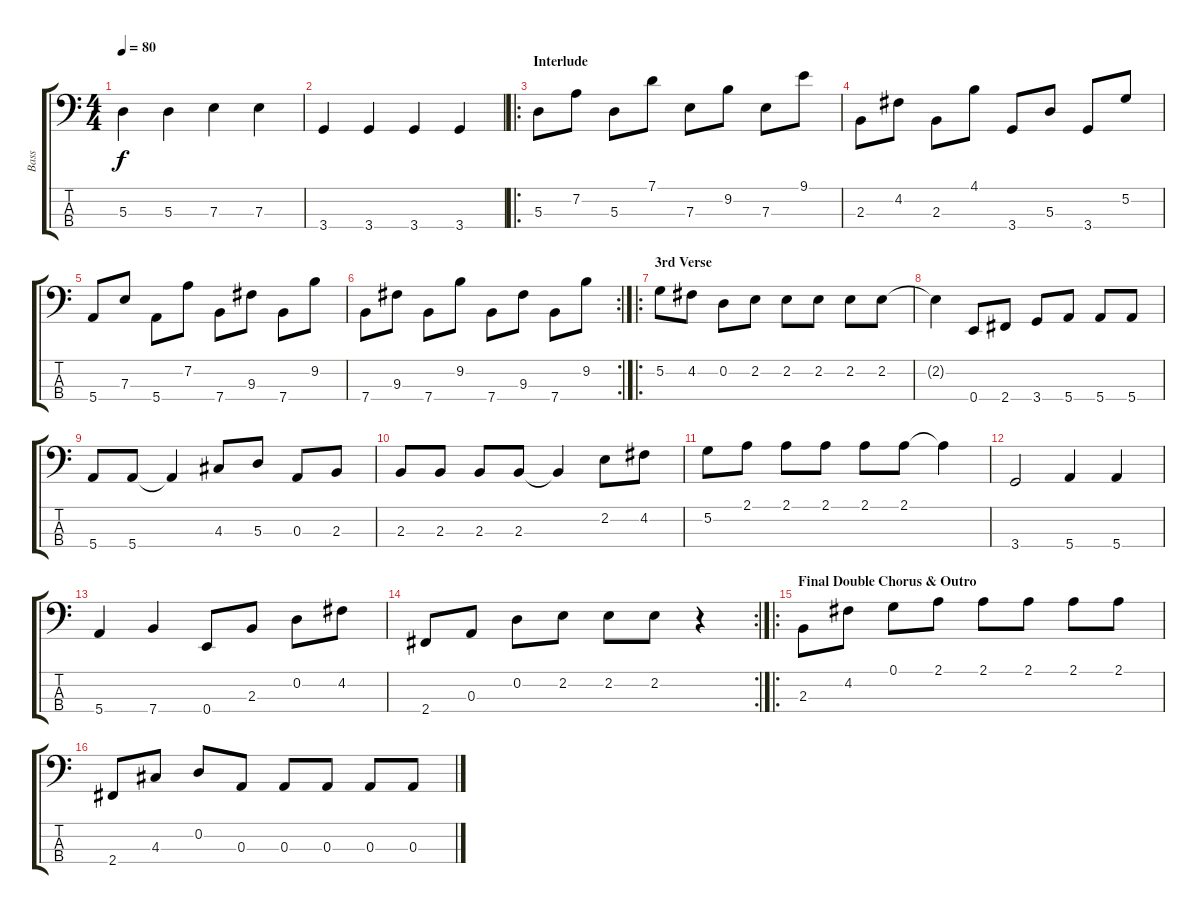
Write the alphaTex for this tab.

\track ("Bass" "Bass") {instrument fretlessbass}
\staff {score tabs}
\tuning (G2 D2 A1 E1) {hide}
\ts (4 4)
\tempo 80
\clef f4
\ks c
5.3.4{dy f} 5.3.4 7.3.4 7.3.4 |
3.4.4 3.4.4 3.4.4 3.4.4 |
\ro
\section ("" "Interlude")
5.3.8{volume 12} 7.2.8 5.3.8 7.1.8 7.3.8 9.2.8 7.3.8 9.1.8 |
2.3.8 4.2.8 2.3.8 4.1.8 3.4.8 5.3.8 3.4.8 5.2.8 |
5.4.8 7.3.8 5.4.8 7.2.8 7.4.8 9.3.8 7.4.8 9.2.8 |
\rc 2
7.4.8 9.3.8 7.4.8 9.2.8 7.4.8 9.3.8 7.4.8 9.2.8 |
\ro
\section ("" "3rd Verse")
5.2.8{volume 12} 4.2.8 0.2.8 2.2.8 2.2.8 2.2.8 2.2.8 2.2.8 |
2.2{t}.4 0.4.8 2.4.8 3.4.8 5.4.8 5.4.8 5.4.8 |
5.4.8 5.4.8 5.4{t}.4 4.3.8 5.3.8 0.3.8 2.3.8 |
2.3.8 2.3.8 2.3.8 2.3.8 2.3{t}.4 2.2.8 4.2.8 |
5.2.8 2.1.8 2.1.8 2.1.8 2.1.8 2.1.8 2.1{t}.4 |
3.4.2 5.4.4 5.4.4 |
5.4.4 7.4.4 0.4.8 2.3.8 0.2.8 4.2.8 |
\rc 2
2.4.8 0.3.8 0.2.8 2.2.8 2.2.8 2.2.8 r.4 |
\ro
\section ("" "Final Double Chorus & Outro")
2.3.8{volume 16} 4.2.8 0.1.8 2.1.8 2.1.8 2.1.8 2.1.8 2.1.8 |
2.4.8 4.3.8 0.2.8 0.3.8 0.3.8 0.3.8 0.3.8 0.3.8
